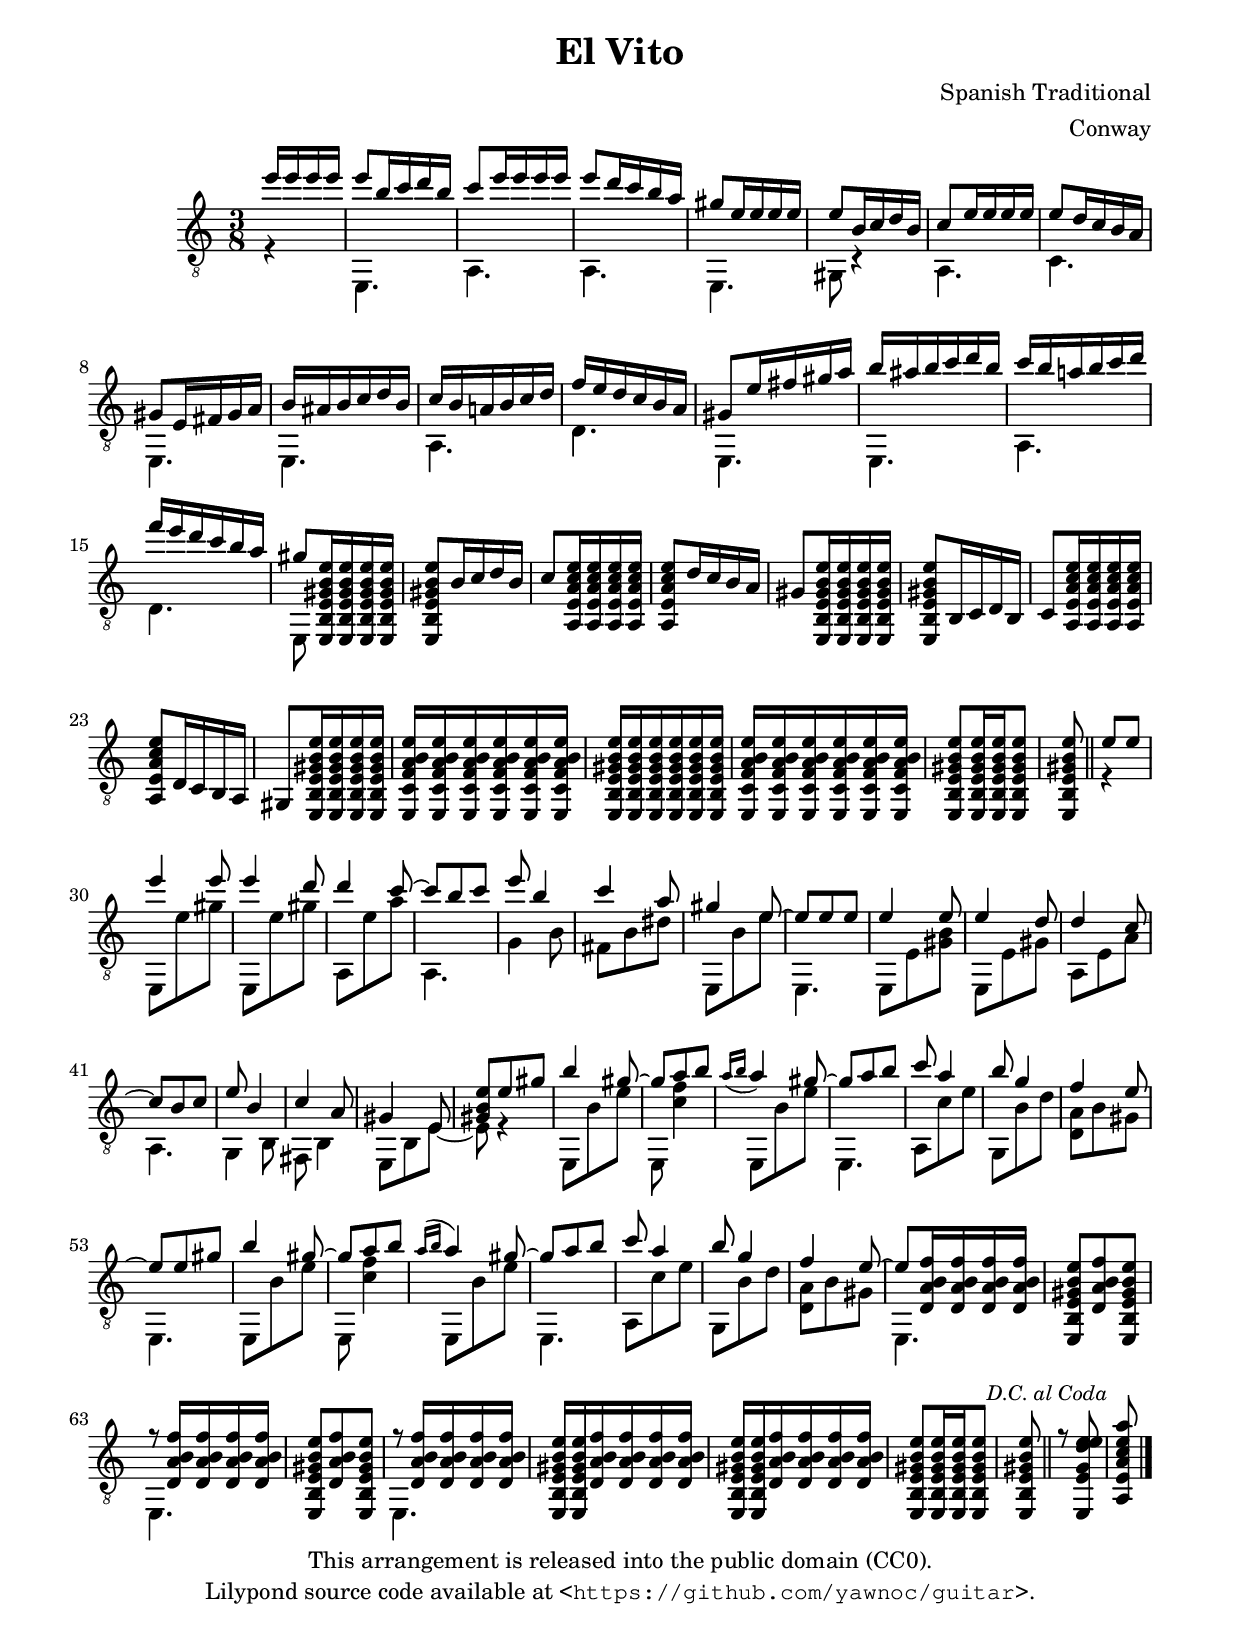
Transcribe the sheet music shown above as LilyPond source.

\version "2.18.2"


%%%%%%%%%%%%%%%%%%%%%%%%%%%%%%%%%%%%%%%%%%%%%%%%%%%%%%%%%%%%%%%%
% General
%%%%%%%%%%%%%%%%%%%%%%%%%%%%%%%%%%%%%%%%%%%%%%%%%%%%%%%%%%%%%%%%

\paper {
  top-margin = 1.5\cm
  left-margin = 1.5\cm
  right-margin = 1.5\cm
  bottom-margin = 1.5\cm
  ragged-last-bottom = ##f
}

globalSettings = {
  \accidentalStyle modern
  \compressFullBarRests
  \mergeDifferentlyHeadedOn
  \mergeDifferentlyDottedOn
  \numericTimeSignature
  \pointAndClickOff
}

origin-url = "https://github.com/yawnoc/guitar"

\header {
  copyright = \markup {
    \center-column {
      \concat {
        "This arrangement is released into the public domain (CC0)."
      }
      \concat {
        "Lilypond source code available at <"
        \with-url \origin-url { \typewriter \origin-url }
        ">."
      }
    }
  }
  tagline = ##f
}

%%%%%%%%%%%%%%%%%%%%%%%%%%%%%%%%%%%%%%%%%%%%%%%%%%%%%%%%%%%%%%%%
% Guitar notation
%%%%%%%%%%%%%%%%%%%%%%%%%%%%%%%%%%%%%%%%%%%%%%%%%%%%%%%%%%%%%%%%

stringNumbersAbove = { \set stringNumberOrientations = #'(up) }
stringNumbersBelow = { \set stringNumberOrientations = #'(down) }

fingeringAbove = { \set fingeringOrientations = #'(up) }
fingeringBelow = { \set fingeringOrientations = #'(down) }
fingeringAleft = { \set fingeringOrientations = #'(left) }
fingeringAright = { \set fingeringOrientations = #'(right) }

overrideHorizontalShift = #(define-scheme-function
  (parser location distance) (number?)
  #{
    \override NoteColumn.force-hshift = $distance
  #}
)

revertHorizontalShift = { \revert NoteColumn.force-hshift }

barreSpan = #(define-music-function
  (barre location label music) (string? ly:music?)
  (let
    (
      (elements (extract-named-music music '(NoteEvent EventChord)))
    )
    (if
      (pair? elements)
      (let
        (
          (first-element (first elements))
          (last-element (last elements))
        )
        (set!
          (ly:music-property first-element 'articulations)
          (cons
            (make-music 'TextSpanEvent 'span-direction -1)
            (ly:music-property first-element 'articulations)
          )
        )
        (set!
          (ly:music-property last-element 'articulations)
          (cons
            (make-music 'TextSpanEvent 'span-direction 1)
            (ly:music-property last-element 'articulations)
          )
        )
      )
    )
  )
  #{
    \once \override TextSpanner.font-shape = #'upright
    \once \override TextSpanner.style = #'line
    \once \override TextSpanner.bound-details = #`(
      (left
        (text . ,#{ \markup { \raise #-.55 { #label \hspace #0.7 }} #})
        (Y . 0)
        (padding . -0.8)
        (attach-dir . -2)
      )
      (right
        (text . ,#{ \markup { \draw-line #'(0 . -1.3) } #})
        (Y . 0)
        (padding . -0.5)
        (attach-dir . 2)
      )
    )
    $music
  #}
)

barre = #(define-scheme-function
  (parser location label) (string?)
  #{
    \markup {
      \center-align {
        \hspace #0.7
        $label
      }
    }
  #}
)

nudgeNextBarre = #(define-scheme-function
  (parser location distance) (number?)
  #{
    \once \override TextScript.X-offset = $distance
  #}
)

position = #(define-scheme-function
  (parser location label) (string?)
  #{
    \markup {
      \center-align {
        \hspace #0.5
        $label
      }
    }
  #}
)

%%%%%%%%%%%%%%%%%%%%%%%%%%%%%%%%%%%%%%%%%%%%%%%%%%%%%%%%%%%%%%%%
% Goto statements
%%%%%%%%%%%%%%%%%%%%%%%%%%%%%%%%%%%%%%%%%%%%%%%%%%%%%%%%%%%%%%%%

setGotoVisibility = {
  \once \override Score.RehearsalMark #'break-visibility = #'#(#t #t #f)
}

makeGotoMark = #(define-scheme-function
  (parser location label) (string?)
  #{
    \mark \markup { \small \italic $label }
  #}
)

coda = {
  \setGotoVisibility
  \mark \markup { \musicglyph #"scripts.coda" }
}

fine = {
  \setGotoVisibility
  \makeGotoMark Fine
}

dcAlCoda = {
  \setGotoVisibility
  \makeGotoMark "D.C. al Coda"
}

dcAlFine = {
  \setGotoVisibility
  \makeGotoMark "D.C. al Fine"
}



\header {
  title = "El Vito"
  composer = "Spanish Traditional"
  arranger = "Conway"
}


initialSignatures = {
  \clef "treble_8"
  \key a \minor
  \time 3/8
}


highVoiceMusic = {
  
  \globalSettings
  
  % Main theme high
  \partial 4
  \relative c'' {
    e16 e e e |
    e8 b16 c d b |
    c8 e16 e e e |
    e8 d16 c b a |
    gis8
  }
  
  % Main theme low
  \barNumberCheck #4
  \relative c' {
    e16 e e e |
    e8 b16 c d b |
    c8 e16 e e e |
    e8 d16 c b a |
    gis8
  }
  
  % Scale run low
  \barNumberCheck #8
  \relative c {
    e16 fis gis a |
    b ais b c d b |
    c b a b c d |
    f e d c b a |
    gis8
  }
  
  % Scale run high
  \barNumberCheck #12
  \relative c' {
    e16 fis gis a |
    b ais b c d b |
    c b a b c d |
    f e d c b a |
    gis8
  }
  
  % Strummed main theme high
  \barNumberCheck #16
  \relative c' {
    <e b gis e b e,>16
      <e b gis e b e,>
      <e b gis e b e,>
      <e b gis e b e,> |
    <e b gis e b e,>8 b16 c d b |
    c8
      <e c a e a,>16
      <e c a e a,>
      <e c a e a,>
      <e c a e a,>
    <e c a e a,>8 d16 c b a |
    gis8
  }
  
  % Strummed main theme low
  \barNumberCheck #20
  \relative c' {
    <e b gis e b e,>16
      <e b gis e b e,>
      <e b gis e b e,>
      <e b gis e b e,> |
    <e b gis e b e,>8 b,16 c d b |
    c8
      <e' c a e a,>16
      <e c a e a,>
      <e c a e a,>
      <e c a e a,>
    <e c a e a,>8 d,16 c b a |
    gis8
  }
  
  % Strummed interlude
  \barNumberCheck #24
  \relative c' {
    <e b gis e b e,>16
      <e b gis e b e,>
      <e b gis e b e,>
      <e b gis e b e,> |
    <e b a f c e,>
      <e b a f c e,>
      <e b a f c e,>
      <e b a f c e,>
      <e b a f c e,>
      <e b a f c e,> |
    <e b gis e b e,>
      <e b gis e b e,>
      <e b gis e b e,>
      <e b gis e b e,>
      <e b gis e b e,>
      <e b gis e b e,> |
    <e b a f c e,>
      <e b a f c e,>
      <e b a f c e,>
      <e b a f c e,>
      <e b a f c e,>
      <e b a f c e,> |
    <e b gis e b e,>8
      <e b gis e b e,>16
      <e b gis e b e,>
      <e b gis e b e,>8 |
    <e b gis e b e,>8
      \bar "||"
  }
  
  % Lyrical theme high
  \barNumberCheck #29
  \relative c' {
    e8 e |
    e'4 e8 |
    e4 d8 |
    d4 c8~ |
    c b c |
    e b4 |
    c4 a8 |
    gis4 e8~ |
    e
  }
  
  % Lyrical theme low
  \barNumberCheck #37
  \relative c' {
    e8 e |
    e4 e8 |
    e4 d8 |
    d4 c8~ |
    c b c |
    e b4 |
    c4 a8 |
    gis4 e8 |
    <gis b e>
  }
  
  % Bull-fighting theme
  \barNumberCheck 45
  \relative c' {
    e8 gis |
    b4 gis8~ |
    gis8 a b |
    \grace { a16_( b } a4) gis8~ |
    gis8 a b |
    c8 a4 |
    b8 g4 |
    f4 e8~ |
    e8
  }
  
  % Bull-fighting theme again
  \barNumberCheck 53
  \relative c' {
    e8 gis |
    b4 gis8~ |
    gis8 a b |
    \grace { a16( b } a4) gis8~ |
    gis8 a b |
    c8 a4 |
    b8 g4 |
    f4 e8~ |
    e8
  }
  
  % Returning strummed interlude
  \barNumberCheck 61
  \relative c' {
    <f b, a d,>16
      <f b, a d,>
      <f b, a d,>
      <f b, a d,> |
    <e b gis e b e,>8
      <f b, a d,>
      <e b gis e b e,> |
    r8
      <f b, a d,>16
      <f b, a d,>
      <f b, a d,>
      <f b, a d,> |
    <e b gis e b e,>8
      <f b, a d,>
      <e b gis e b e,> |
    r8
      <f b, a d,>16
      <f b, a d,>
      <f b, a d,>
      <f b, a d,> |
    <e b gis e b e,>16
      <e b gis e b e,>
      <f b, a d,>
      <f b, a d,>
      <f b, a d,>
      <f b, a d,> |
    <e b gis e b e,>16
      <e b gis e b e,>
      <f b, a d,>
      <f b, a d,>
      <f b, a d,>
      <f b, a d,> |
    <e b gis e b e,>8
      <e b gis e b e,>16
      <e b gis e b e,>
      <e b gis e b e,>8 |
    <e b gis e b e,>8
      \bar "||" \dcAlCoda
  }
  
  % Finishing chords
  \coda
  \barNumberCheck 69
  \relative c, {
    r8 <e e' gis d' e e> |
    <a e' a c e a>
      \bar "|."
  }
  
}


lowVoiceMusic = {
  
  \globalSettings
  
  % Main theme high
  \partial 4
  \relative c, {
    r4 |
    e4. |
    a |
    a |
    e |
  }
  
  % Main theme low
  \barNumberCheck #5
  \relative c {
    gis8 r4 |
    a4. |
    c |
    e, |
  }
  
  % Scale run low
  \barNumberCheck #9
  \relative c, {
    e4. |
    a |
    d |
    e, |
  }
  
  % Scale run high
  \barNumberCheck #13
  \relative c, {
    e4. |
    a |
    d |
    e,8
  }
  
  % Strummed main theme high
  \barNumberCheck #16
  {
    s4 |
    s4. * 3 |
    s8
  }
  
  % Strummed main theme low
  \barNumberCheck #20
  {
    s4 |
    s4. * 3 |
    s8
  }
  
  % Strummed interlude
  \barNumberCheck #24
  {
    s4 |
    s4. * 4 |
    s8
  }
  
  % Lyrical theme high
  \barNumberCheck #29
  \relative c, {
    r4 |
    e8 e'' gis |
    e,, e'' gis |
    a,, e'' a |
    a,,4. |
    g'4 b8 |
    fis b dis |
    e,, b'' e |
    e,,4. |
  }
  
  % Lyrical theme low
  \barNumberCheck #38
  \relative c, {
    e8 e' <gis b> |
    e, e' gis |
    a, e' a |
    a,4. |
    g4 b8 |
    fis8 b4 |
    e,8 b' e~ |
    e
  }
  
  % Bull-fighting theme
  \barNumberCheck 45
  \relative c, {
    r4 |
    e8 b'' e |
    e,, <c'' f>4 |
    e,,8 b'' e |
    e,,4. |
    a8 c' e |
    g,, b' d |
    <a d,> b gis |
    e,4. |
  }
  
  % Bull-fighting theme again
  \barNumberCheck 54
  \relative c, {
    e8 b'' e |
    e,, <c'' f>4 |
    e,,8 b'' e |
    e,,4. |
    a8 c' e |
    g,, b' d |
    <a d,> b gis |
    e,4. |
  }
  
  % Returning strummed interlude
  \barNumberCheck 62
  \relative c, {
    s4. |
    e4. |
    s4. |
    e4. |
    s4. * 3 |
    s8
  }
  
}


allMusic = {
  \initialSignatures
  <<
    << \highVoiceMusic >>
      \\
    << \lowVoiceMusic >>
  >>
}


\score {
  \allMusic
}
